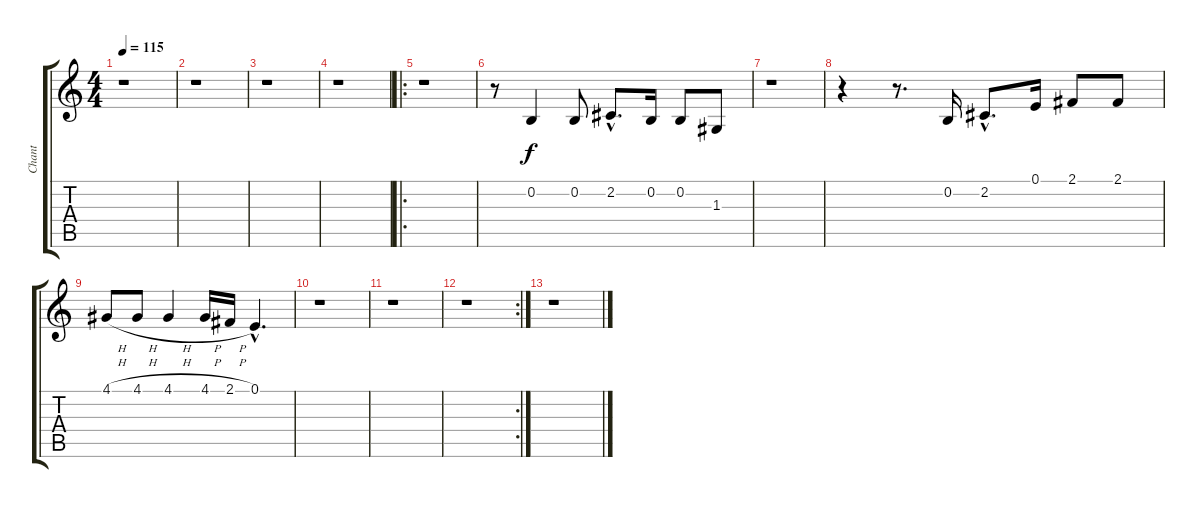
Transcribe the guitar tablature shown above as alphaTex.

\track ("Chant" "Chant") {instrument altosax}
\staff {score tabs}
\tuning (E4 B3 G3 D3 A2 E2) {hide}
\ts (4 4)
\tempo 115
\clef g2
\ks c
r.1{dy f} |
r.1 |
r.1 |
r.1 |
\ro
r.1 |
r.8 0.2.4 0.2.8 2.2{hac}.8{d} 0.2.16 0.2.8 1.3.8 |
r.1 |
r.4 r.8{d} 0.2.16 2.2{hac}.8{d} 0.1.16 2.1.8 2.1.8 |
4.1{h}.8 4.1{h}.8 4.1{h}.4 4.1{h}.16 2.1{h}.16 0.1{hac}.4{d} |
r.1 |
r.1 |
\rc 2
r.1 |
r.1
